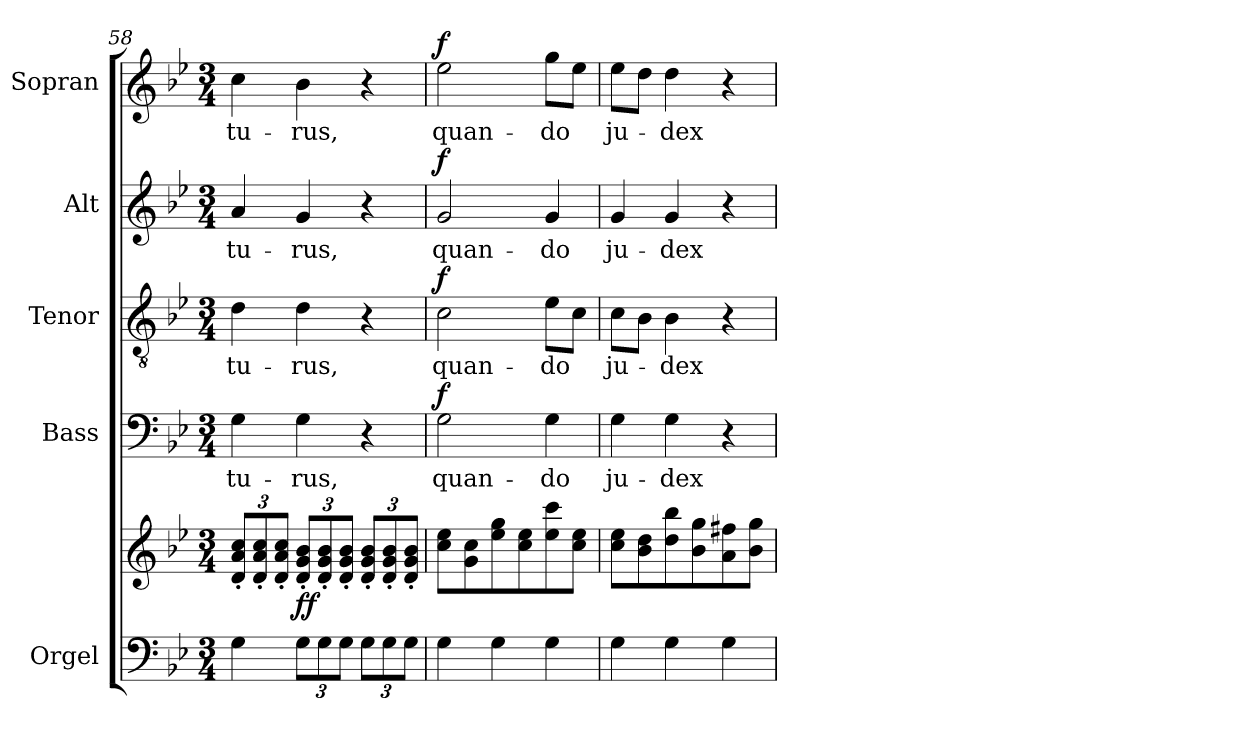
**kern	**kern	**dynam	**kern	**text	**dynam	**kern	**text	**dynam	**kern	**text	**dynam	**kern	**text	**dynam
*part5	*part5	*part5	*part4	*part4	*part4	*part3	*part3	*part3	*part2	*part2	*part2	*part1	*part1	*part1
*staff6	*staff5	*staff5/6	*staff4	*staff4	*staff4	*staff3	*staff3	*staff3	*staff2	*staff2	*staff2	*staff1	*staff1	*staff1
*I"Orgel	*	*	*I"Bass	*	*	*I"Tenor	*	*	*I"Alt	*	*	*I"Sopran	*	*
*I'Org.	*	*	*I'B.	*	*	*I'T.	*	*	*I'A.	*	*	*I'S.	*	*
*clefF4	*clefG2	*	*clefF4	*	*	*clefGv2	*	*	*clefG2	*	*	*clefG2	*	*
*k[b-e-]	*k[b-e-]	*	*k[b-e-]	*	*	*k[b-e-]	*	*	*k[b-e-]	*	*	*k[b-e-]	*	*
*B-:	*B-:	*	*B-:	*	*	*B-:	*	*	*B-:	*	*	*B-:	*	*
*M3/4	*M3/4	*	*M3/4	*	*	*M3/4	*	*	*M3/4	*	*	*M3/4	*	*
*	*Xbrackettup	*	*	*	*	*	*	*	*	*	*	*	*	*
=58	=58	=58	=58	=58	=58	=58	=58	=58	=58	=58	=58	=58	=58	=58
!	!	!	!	!LO:LY:b	!	!	!LO:LY:b	!	!	!LO:LY:b	!	!	!LO:LY:b	!
4G\	12d/'< 12a/'< 12cc/'<L	.	4G\	-tu-	.	4d\	-tu-	.	4a/	-tu-	.	4cc\	-tu-	.
.	12d/'< 12a/'< 12cc/'<	.	.	.	.	.	.	.	.	.	.	.	.	.
.	12d/'< 12a/'< 12cc/'<J	.	.	.	.	.	.	.	.	.	.	.	.	.
*Xbrackettup	*	*	*	*	*	*	*	*	*	*	*	*	*	*
!	!	!LO:DY:b	!	!LO:LY:b	!	!	!LO:LY:b	!	!	!LO:LY:b	!	!	!LO:LY:b	!
12G\L	12d/'< 12g/'< 12b-/'<L	ff	4G\	-rus,	.	4d\	-rus,	.	4g/	-rus,	.	4b-\	-rus,	.
12G\	12d/'< 12g/'< 12b-/'<	.	.	.	.	.	.	.	.	.	.	.	.	.
12G\J	12d/'< 12g/'< 12b-/'<J	.	.	.	.	.	.	.	.	.	.	.	.	.
12G\L	12d/'< 12g/'< 12b-/'<L	.	4r	.	.	4r	.	.	4r	.	.	4r	.	.
12G\	12d/'< 12g/'< 12b-/'<	.	.	.	.	.	.	.	.	.	.	.	.	.
12G\J	12d/'< 12g/'< 12b-/'<J	.	.	.	.	.	.	.	.	.	.	.	.	.
=59	=59	=59	=59	=59	=59	=59	=59	=59	=59	=59	=59	=59	=59	=59
!	!	!	!	!LO:LY:b	!LO:DY:a	!	!LO:LY:b	!LO:DY:a	!	!LO:LY:b	!LO:DY:a	!	!LO:LY:b	!LO:DY:a
4G\	8cc\ 8ee-\L	.	2G\	quan-	f	2c\	quan-	f	2g/	quan-	f	2ee-\	quan-	f
.	8g\ 8cc\	.	.	.	.	.	.	.	.	.	.	.	.	.
4G\	8ee-\ 8gg\	.	.	.	.	.	.	.	.	.	.	.	.	.
.	8cc\ 8ee-\	.	.	.	.	.	.	.	.	.	.	.	.	.
!	!	!	!	!LO:LY:b	!	!	!LO:LY:b	!	!	!LO:LY:b	!	!	!LO:LY:b	!
4G\	8ee-\ 8ccc\	.	4G\	-do	.	8e-\L	-do	.	4g/	-do	.	8gg\L	-do	.
.	8cc\ 8ee-\J	.	.	.	.	8c\J	.	.	.	.	.	8ee-\J	.	.
=60	=60	=60	=60	=60	=60	=60	=60	=60	=60	=60	=60	=60	=60	=60
!	!	!	!	!LO:LY:b	!	!	!LO:LY:b	!	!	!LO:LY:b	!	!	!LO:LY:b	!
4G\	8cc\ 8ee-\L	.	4G\	ju-	.	8c\L	ju-	.	4g/	ju-	.	8ee-\L	ju-	.
.	8b-\ 8dd\	.	.	.	.	8B-\J	.	.	.	.	.	8dd\J	.	.
!	!	!	!	!LO:LY:b	!	!	!LO:LY:b	!	!	!LO:LY:b	!	!	!LO:LY:b	!
4G\	8dd\ 8bb-\	.	4G\	-dex	.	4B-\	-dex	.	4g/	-dex	.	4dd\	-dex	.
.	8b-\ 8gg\	.	.	.	.	.	.	.	.	.	.	.	.	.
4G\	8a\ 8ff#X\	.	4r	.	.	4r	.	.	4r	.	.	4r	.	.
.	8b-\ 8gg\J	.	.	.	.	.	.	.	.	.	.	.	.	.
=	=	=	=	=	=	=	=	=	=	=	=	=	=	=
*-	*-	*-	*-	*-	*-	*-	*-	*-	*-	*-	*-	*-	*-	*-
